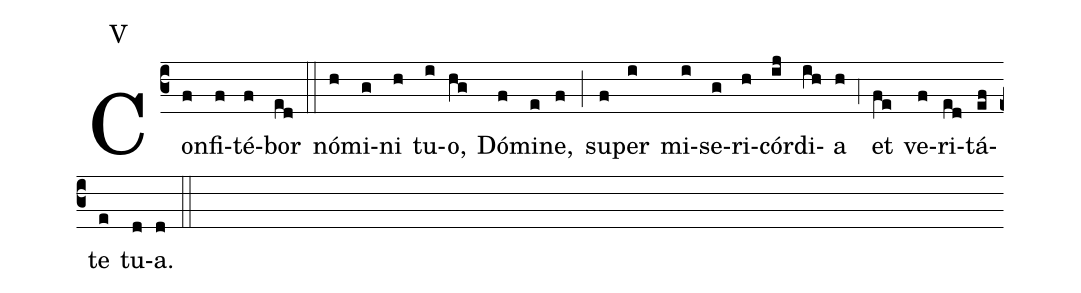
annotation: V;
%%
(c3) Con(f)fi(f)té(f)bor(ed) (::) nó(h)mi(g)ni(h) tu(i)o,(hg) Dó(f)mi(e)ne,(f) (;) su(f)per(i) mi(i)se(g)ri(h)cór(ij)di(ih)a(h) (;4) et(fe) ve(f)ri(ed)tá(ef)te(e) tu(d)a.(d) (::)
